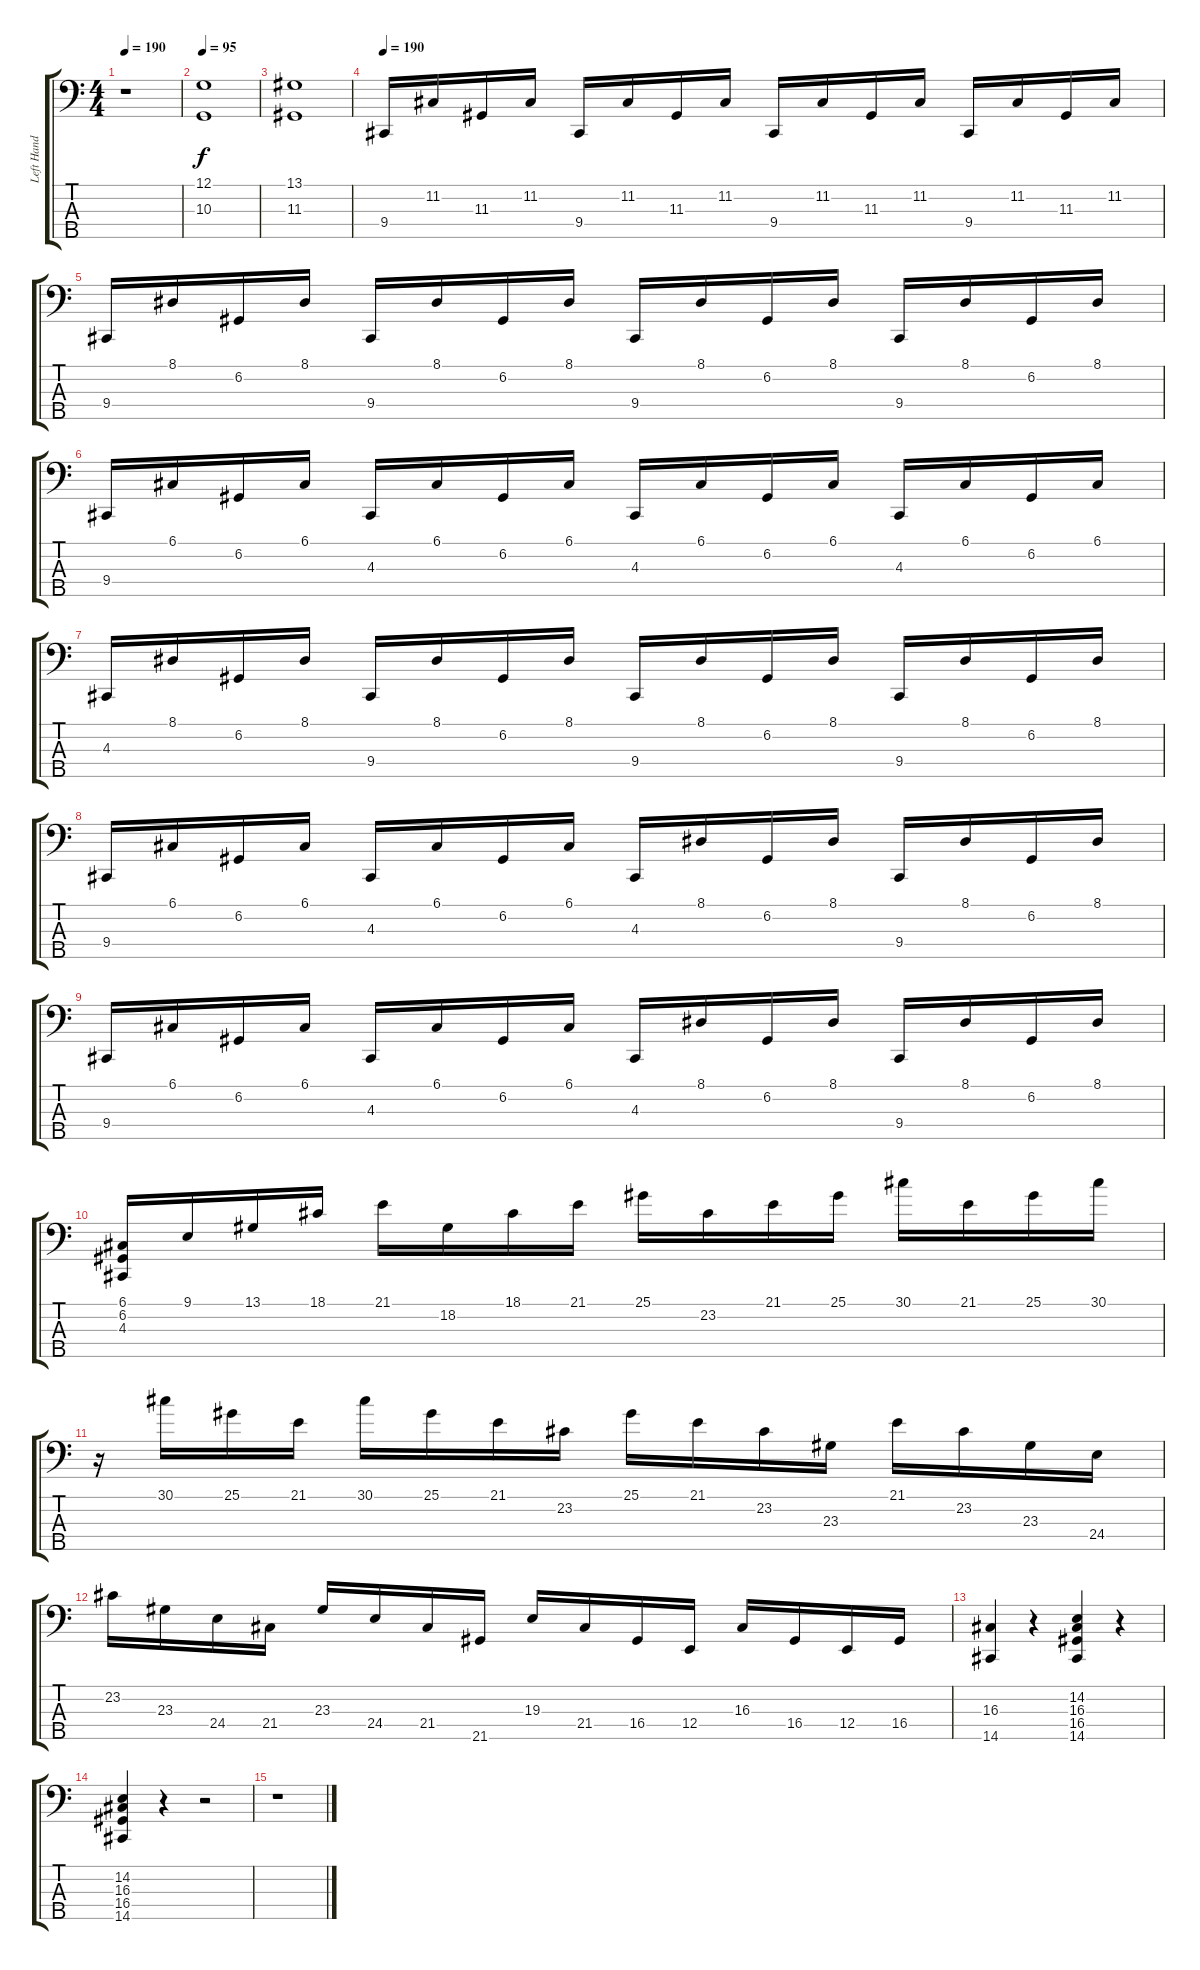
\track ("Left Hand" "Left Hand") {instrument acousticgrandpiano}
\staff {score tabs}
\tuning (G2 D2 A1 E1 B0) {hide}
\ts (4 4)
\tempo 190
\clef f4
\ks c
r.1{dy f} |
\tempo 95
(12.1 10.3).1 |
(13.1 11.3).1 |
\tempo 190
9.4.16 11.2.16 11.3.16 11.2.16 9.4.16 11.2.16 11.3.16 11.2.16 9.4.16 11.2.16 11.3.16 11.2.16 9.4.16 11.2.16 11.3.16 11.2.16 |
9.4.16 8.1.16 6.2.16 8.1.16 9.4.16 8.1.16 6.2.16 8.1.16 9.4.16 8.1.16 6.2.16 8.1.16 9.4.16 8.1.16 6.2.16 8.1.16 |
9.4.16 6.1.16 6.2.16 6.1.16 4.3.16 6.1.16 6.2.16 6.1.16 4.3.16 6.1.16 6.2.16 6.1.16 4.3.16 6.1.16 6.2.16 6.1.16 |
4.3.16 8.1.16 6.2.16 8.1.16 9.4.16 8.1.16 6.2.16 8.1.16 9.4.16 8.1.16 6.2.16 8.1.16 9.4.16 8.1.16 6.2.16 8.1.16 |
9.4.16 6.1.16 6.2.16 6.1.16 4.3.16 6.1.16 6.2.16 6.1.16 4.3.16 8.1.16 6.2.16 8.1.16 9.4.16 8.1.16 6.2.16 8.1.16 |
9.4.16 6.1.16 6.2.16 6.1.16 4.3.16 6.1.16 6.2.16 6.1.16 4.3.16 8.1.16 6.2.16 8.1.16 9.4.16 8.1.16 6.2.16 8.1.16 |
(6.1 6.2 4.3).16 9.1.16 13.1.16 18.1.16 21.1.16 18.2.16 18.1.16 21.1.16 25.1.16 23.2.16 21.1.16 25.1.16 30.1.16 21.1.16 25.1.16 30.1.16 |
r.16 30.1.16 25.1.16 21.1.16 30.1.16 25.1.16 21.1.16 23.2.16 25.1.16 21.1.16 23.2.16 23.3.16 21.1.16 23.2.16 23.3.16 24.4.16 |
23.2.16 23.3.16 24.4.16 21.4.16 23.3.16 24.4.16 21.4.16 21.5.16 19.3.16 21.4.16 16.4.16 12.4.16 16.3.16 16.4.16 12.4.16 16.4.16 |
(16.3 14.5).4 r.4 (14.2 16.3 16.4 14.5).4 r.4 |
(14.2 16.3 16.4 14.5).4 r.4 r.2 |
r.1
